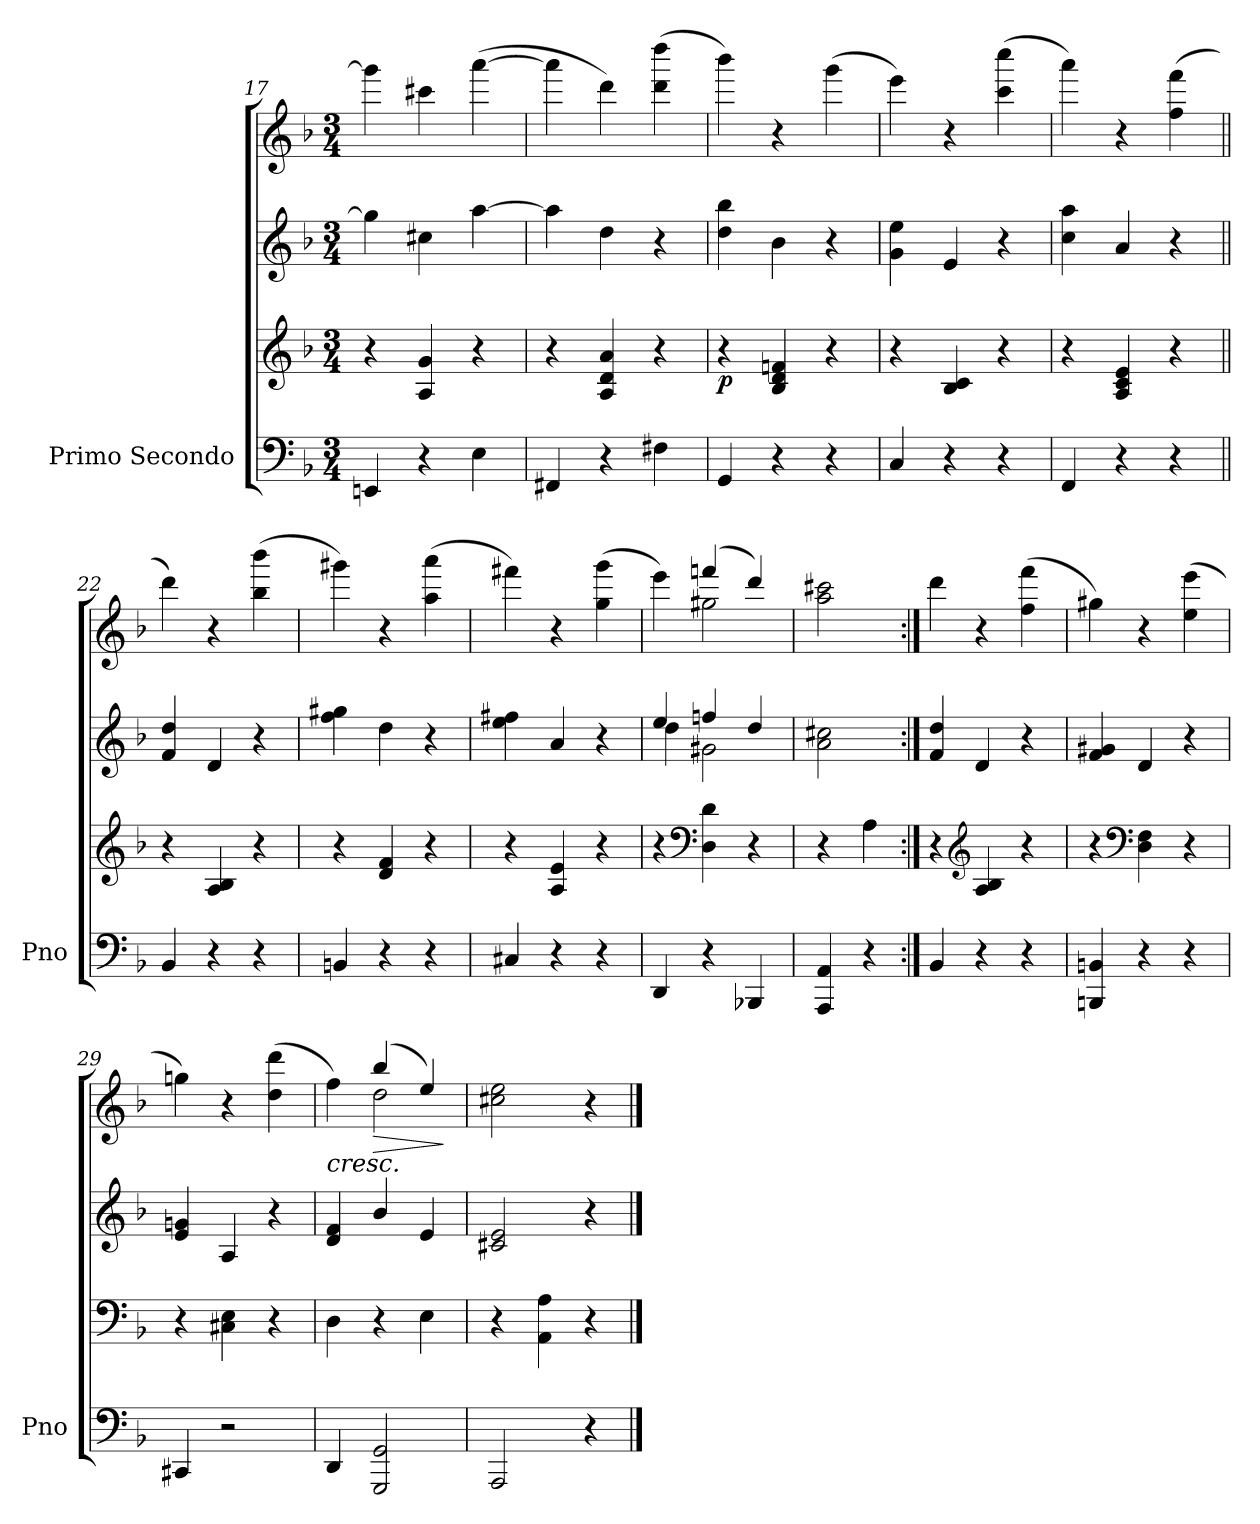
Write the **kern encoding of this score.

**kern	**kern	**kern	**kern	**dynam
*part1	*part1	*part1	*part1	*part1
*staff4	*staff3	*staff2	*staff1	*staff1/2/3/4
*I"Primo          Secondo	*	*	*	*
*I'Pno	*	*	*	*
*clefF4	*clefG2	*clefG2	*clefG2	*
*k[b-]	*k[b-]	*k[b-]	*k[b-]	*
*M3/4	*M3/4	*M3/4	*M3/4	*
=17	=17	=17	=17	=17
4EEn/	4r	4gg\]	4ggg\]	.
4r	4A/ 4g/	4cc#X\	4ccc#X\	.
4E\	4r	[4aa\	(>[4aaa\	.
=18	=18	=18	=18	=18
4FF#X/	4r	4aa\]	4aaa\]	.
4r	4A/ 4d/ 4a/	4dd\	4ddd\)	.
4F#X\	4r	4r	(>4ddd\ 4dddd\	.
=19	=19	=19	=19	=19
!	!	!	!	!LO:DY:b=3
4GG/	4r	4dd\ 4bb-\	4bbb-\)	p
4r	4B-/ 4d/ 4fn/	4b-\	4r	.
4r	4r	4r	(>4ggg\	.
=20	=20	=20	=20	=20
4C/	4r	4g\ 4ee\	4eee\)	.
4r	4B-/ 4c/	4e/	4r	.
4r	4r	4r	(>4ccc\ 4cccc\	.
=21	=21	=21	=21	=21
4FF/	4r	4cc\ 4aa\	4aaa\)	.
4r	4A/ 4c/ 4e/	4a/	4r	.
4r	4r	4r	(>4ff\ 4fff\	.
=22||	=22||	=22||	=22||	=22||
4BB-/	4r	4f/ 4dd/	4ddd\)	.
4r	4A/ 4B-/	4d/	4r	.
4r	4r	4r	(>4bb-\ 4bbb-\	.
!!LO:LB:g=z
=23	=23	=23	=23	=23
4BBn/	4r	4ff\ 4gg#X\	4ggg#X\)	.
4r	4d/ 4f/	4dd\	4r	.
4r	4r	4r	(>4aa\ 4aaa\	.
=24	=24	=24	=24	=24
4C#X/	4r	4ee\ 4ff#X\	4fff#X\)	.
4r	4A/ 4e/	4a/	4r	.
4r	4r	4r	(>4gg\ 4ggg\	.
=25	=25	=25	=25	=25
*	*	*^	*^	*
4DD/	4r	4ee/	4dd\	4eee\)	4ryy	.
*	*clefF4	*	*	*	*	*
4r	4D\ 4d\	4ffn/	2g#X\	(>4fffn/	2gg#X\	.
4BBB-X/	4r	4dd/	.	4ddd/)	.	.
*	*	*v	*v	*	*	*
*	*	*	*v	*v	*
=26	=26	=26	=26	=26
4AAA/ 4AA/	4r	2a\ 2cc#X\	2aa\ 2ccc#X\	.
4r	4A\	.	.	.
=27:|!	=27:|!	=27:|!	=27:|!	=27:|!
4BB-/	4r	4f/ 4dd/	4ddd\	.
*	*clefG2	*	*	*
4r	4A/ 4B-/	4d/	4r	.
4r	4r	4r	(>4ff\ 4fff\	.
=28	=28	=28	=28	=28
4BBBn/ 4BBn/	4r	4f/ 4g#X/	4gg#X\)	.
*	*clefF4	*	*	*
4r	4D\ 4F\	4d/	4r	.
4r	4r	4r	(>4ee\ 4eee\	.
=29	=29	=29	=29	=29
4CC#X/	4r	4e/ 4gn/	4ggn\)	.
2r	4C#X\ 4E\	4A/	4r	.
.	4r	4r	(>4dd\ 4ddd\	.
=30	=30	=30	=30	=30
!	!	!	!	!LO:HP:b
*	*	*	*^	*
4DD/	4D\	4d/ 4f/	4ff\)	4ryy	<
!	!	!	!	!	!LO:HP:b
2GGG/ 2GG/	4r	4b-/	(>4bb-/	2dd\	>
.	4E\	4e/	4ee/)	.	[
*	*	*	*v	*v	*
.	.	.	.	]
=31	=31	=31	=31	=31
2AAA/	4r	2c#X/ 2e/	2cc#X\ 2ee\	.
.	4AA\ 4A\	.	.	.
4r	4r	4r	4r	.
==	==	==	==	==
*-	*-	*-	*-	*-
